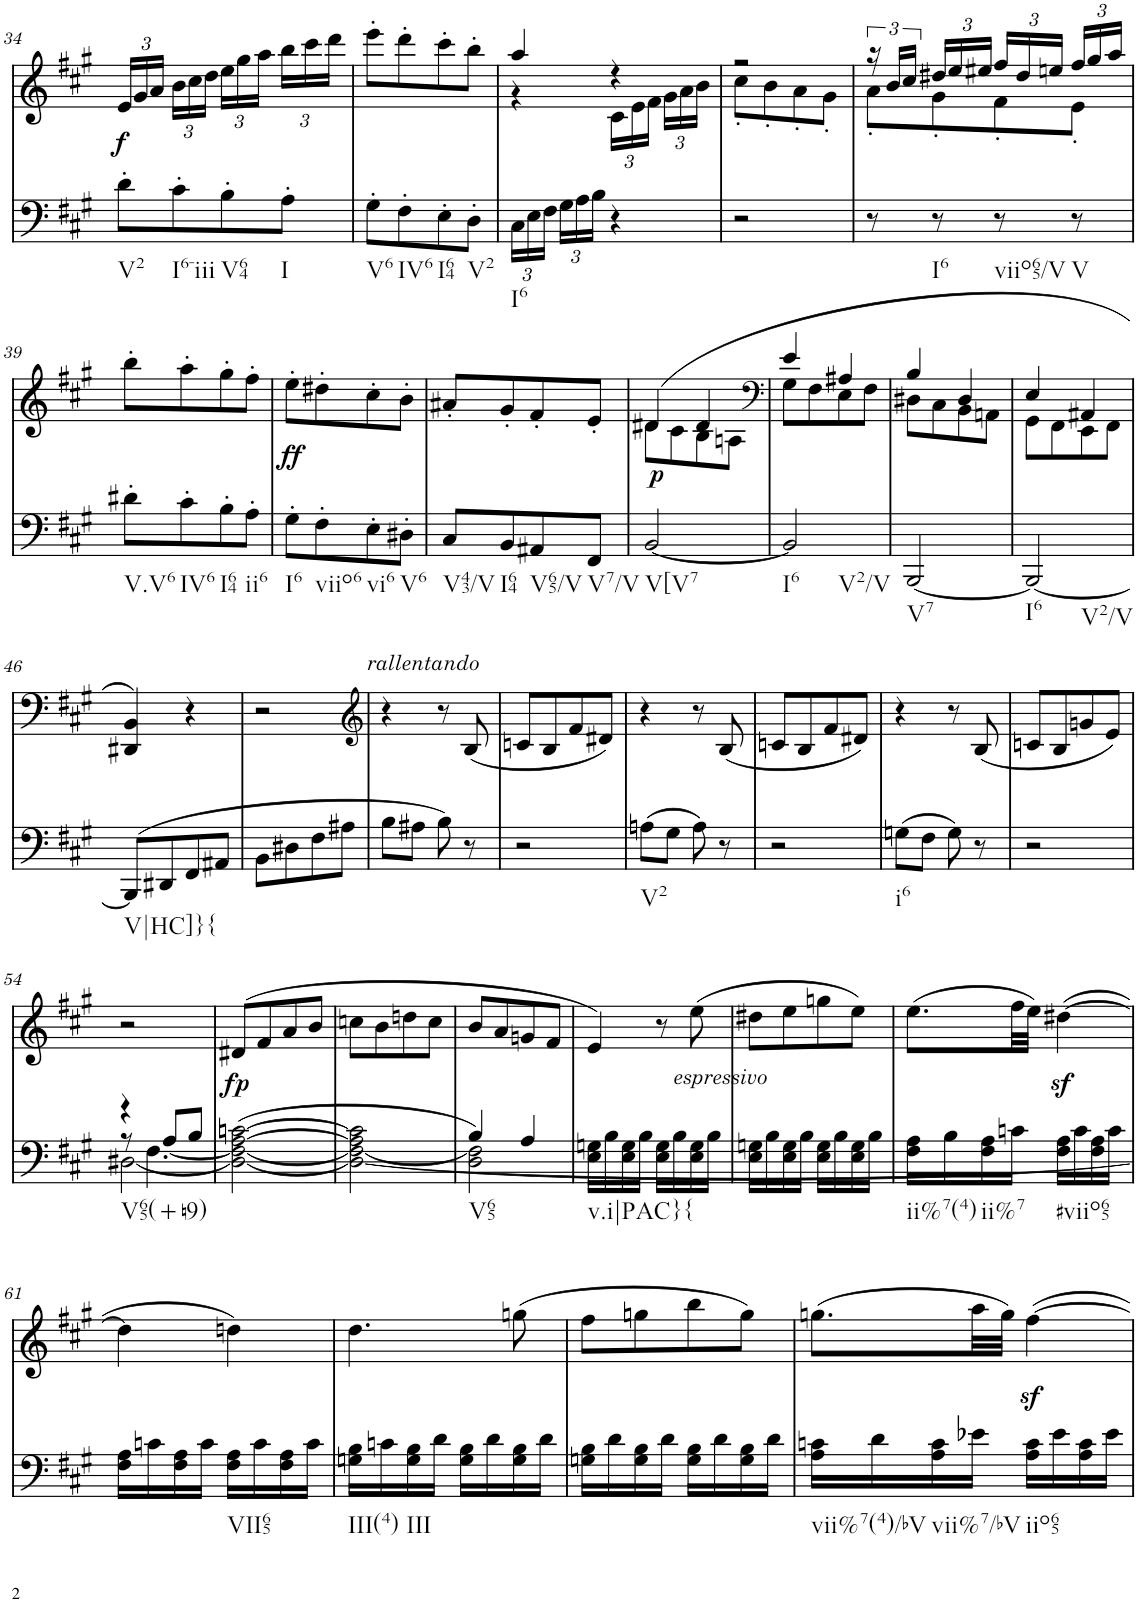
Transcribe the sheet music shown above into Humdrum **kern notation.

**kern	**dynam	**harte	**kern	**dynam
*part2	*part2	*part2	*part1	*part1
*staff2	*staff2	*	*staff1	*staff1
*I"piano	*	*	*I"piano	*
*I'Pno	*	*	*I'Pno	*
!!LO:PB:g=z
*clefG2	*	*	*clefG2	*
*k[f#c#g#]	*	*	*k[f#c#g#]	*
*A:	*	*	*A:	*
*M2/4	*	*	*M2/4	*
*	*	*	*Xbrackettup	*
=34	=34	=34	=34	=34
!	!	!	!	!LO:DY:b
8d'\L	.	.	24e/LL	f
.	.	.	24g#/	.
.	.	.	24a/JJ	.
8c#'\	.	.	24b\LL	.
.	.	.	24cc#\	.
.	.	.	24dd\JJ	.
8B'\	.	.	24ee\LL	.
.	.	.	24gg#\	.
.	.	.	24aa\JJ	.
8A'\J	.	.	24bb\LL	.
.	.	.	24ccc#\	.
.	.	.	24ddd\JJ	.
=35	=35	=35	=35	=35
8G#'\L	.	.	8eee'\L	.
8F#'\	.	.	8ddd'\	.
8E'\	.	.	8ccc#'\	.
8D'\J	.	.	8bb'\J	.
=36	=36	=36	=36	=36
*Xbrackettup	*	*	*	*
*	*	*	*^	*
24C#\LL	.	.	4aa/	4r	.
24E\	.	.	.	.	.
24F#\JJ	.	.	.	.	.
24G#\LL	.	.	.	.	.
24A\	.	.	.	.	.
24B\JJ	.	.	.	.	.
4r	.	.	4r	24c#\LL	.
.	.	.	.	24e\	.
.	.	.	.	24f#\JJ	.
.	.	.	.	24g#\LL	.
.	.	.	.	24a\	.
.	.	.	.	24b\JJ	.
=37	=37	=37	=37	=37	=37
2r	.	.	2r	8cc#'\L	.
.	.	.	.	8b'\	.
.	.	.	.	8a'\	.
.	.	.	.	8g#'\J	.
=38	=38	=38	=38	=38	=38
*	*	*	*brackettup	*	*
!	!	!LO:H:kt=N.C.	!	!	!
8r	.	N	24r	8a'\L	.
.	.	.	24b/LL	.	.
.	.	.	24cc#/JJ	.	.
*	*	*	*Xbrackettup	*	*
8r	.	.	24dd#X/LL	8g#'\	.
.	.	.	24ee/	.	.
.	.	.	24ee#X/JJ	.	.
8r	.	.	24ff#/LL	8f#'\	.
.	.	.	24dd#/	.	.
.	.	.	24een/JJ	.	.
8r	.	.	24ff#/LL	8e'\J	.
.	.	.	24gg#/	.	.
.	.	.	24aa/JJ	.	.
*	*	*	*v	*v	*
!!LO:LB:g=z
=39	=39	=39	=39	=39
8d#X'\L	.	.	8bb'\L	.
8c#'\	.	.	8aa'\	.
8B'\	.	.	8gg#'\	.
8A'\J	.	.	8ff#'\J	.
=40	=40	=40	=40	=40
!	!	!	!	!LO:DY:b
8G#'\L	.	.	8ee'\L	ff
8F#'\	.	.	8dd#X'\	.
8E'\	.	.	8cc#'\	.
8D#X'\J	.	.	8b'\J	.
=41	=41	=41	=41	=41
8C#/L	.	.	8a#X'/L	.
8BB/	.	.	8g#'/	.
8AA#X/	.	.	8f#'/	.
8FF#/J	.	.	8e'/J	.
=42	=42	=42	=42	=42
*	*	*	*^	*
!	!LO:DY:a	!	!	!	!
[2BB/	p	.	(4d#X/	8d#\L	.
.	.	.	.	8c#\	.
.	.	.	4d#/	8B\	.
.	.	.	.	8An\J	.
=43	=43	=43	=43	=43	=43
*	*	*	*clefF4	*	*
2BB/]	.	.	4e/	8G#\L	.
.	.	.	.	8F#\	.
.	.	.	4A#X/	8E\	.
.	.	.	.	8F#\J	.
=44	=44	=44	=44	=44	=44
[2BBB/	.	.	4B/	8D#X\L	.
.	.	.	.	8C#\	.
.	.	.	4D#/	8BB\	.
.	.	.	.	8AAn\J	.
=45	=45	=45	=45	=45	=45
2BBB/_	.	.	4E/	8GG#\L	.
.	.	.	.	8FF#\	.
.	.	.	4AA#X/	8EE\	.
.	.	.	.	8FF#\J	.
*	*	*	*v	*v	*
!!LO:LB:g=z
=46	=46	=46	=46	=46
(>8BBB/L]	.	.	4DD#X/ 4BB/)	.
8DD#X/	.	.	.	.
8FF#/	.	.	4r	.
8AA#X/J	.	.	.	.
=47	=47	=47	=47	=47
8BB\L	.	.	2r	.
8D#X\	.	.	.	.
8F#\	.	.	.	.
8A#X\J	.	.	.	.
=48	=48	=48	=48	=48
*	*	*	*clefG2	*
8B\L	.	.	4r	.
8A#X\J	.	.	.	.
!	!	!	!	!LO:DY:a
8B\)	.	.	8r	other-dynamics
8r	.	.	(8B/	.
=49	=49	=49	=49	=49
2r	.	.	8cn/L	.
.	.	.	8B/	.
.	.	.	8f#/	.
.	.	.	8d#X/J)	.
=50	=50	=50	=50	=50
(8An\L	.	.	4r	.
8G#\J	.	.	.	.
8A\)	.	.	8r	.
8r	.	.	(8B/	.
=51	=51	=51	=51	=51
2r	.	.	8cn/L	.
.	.	.	8B/	.
.	.	.	8f#/	.
.	.	.	8d#X/J)	.
=52	=52	=52	=52	=52
(8Gn\L	.	.	4r	.
8F#\J	.	.	.	.
8G\)	.	.	8r	.
8r	.	.	(8B/	.
=53	=53	=53	=53	=53
2r	.	.	8cn/L	.
.	.	.	8B/	.
.	.	.	8gn/	.
.	.	.	8e/J)	.
!!LO:LB:g=z
=54	=54	=54	=54	=54
*^	*	*	*	*
*	*^	*	*	*	*
4r	8r	[2D#X\	.	.	2r	.
.	[4.F#\	.	.	.	.	.
8A/L	.	.	.	.	.	.
8B/J	.	.	.	.	.	.
*v	*v	*v	*	*	*	*
=55	=55	=55	=55	=55
!	!	!	!	!LO:DY:b
(2D#\_ 2F#\_ [2A\ [2cn\	.	.	(8d#X/L	fp
.	.	.	8f#/	.
.	.	.	8a/	.
.	.	.	8b/J	.
=56	=56	=56	=56	=56
2D#\_ 2F#\_ 2A\] 2c\]	.	.	8ccn\L	.
.	.	.	8b\	.
.	.	.	8ddn\	.
.	.	.	8cc\J	.
=57	=57	=57	=57	=57
*^	*	*	*	*
4B/)	2D\ 2F#\]	.	.	8b/L	.
.	.	.	.	8a/	.
4A/	.	.	.	8gn/	.
.	.	.	.	8f#/J	.
*v	*v	*	*	*	*
=58	=58	=58	=58	=58
16E\ 16Gn\LL	.	.	4e/)	.
16B\	.	.	.	.
16E\ 16G\	.	.	.	.
16B\JJ	.	.	.	.
16E\ 16G\LL	.	.	8r	.
16B\	.	.	.	.
!	!	!	!	!LO:DY:b
16E\ 16G\	.	.	(8ee\	other-dynamics
16B\JJ	.	.	.	.
=59	=59	=59	=59	=59
16E\ 16Gn\LL	.	.	8dd#X\L	.
16B\	.	.	.	.
16E\ 16G\	.	.	8ee\	.
16B\JJ	.	.	.	.
16E\ 16G\LL	.	.	8ggn\	.
16B\	.	.	.	.
16E\ 16G\	.	.	8ee\J)	.
16B\JJ	.	.	.	.
=60	=60	=60	=60	=60
16F#\ 16A\LL	.	.	(8.ee\L	.
16B\	.	.	.	.
16F#\ 16A\	.	.	.	.
16cn\JJ	.	.	32ff#\LL	.
.	.	.	32ee\JJJ)	.
16F#\ 16A\LL	.	.	([4dd#Xz<\	.
16c\	.	.	.	.
16F#\ 16A\	.	.	.	.
16c\JJ	.	.	.	.
!!LO:LB:g=z
=61	=61	=61	=61	=61
16F#\ 16A\LL	.	.	4dd#\]	.
16cn\	.	.	.	.
16F#\ 16A\	.	.	.	.
16c\JJ	.	.	.	.
16F#\ 16A\LL	.	.	4ddn\)	.
16c\	.	.	.	.
16F#\ 16A\	.	.	.	.
16c\JJ	.	.	.	.
=62	=62	=62	=62	=62
16Gn\ 16B\LL	.	.	4.dd\	.
16cn\	.	.	.	.
16G\ 16B\	.	.	.	.
16d\JJ	.	.	.	.
16G\ 16B\LL	.	.	.	.
16d\	.	.	.	.
16G\ 16B\	.	.	(8ggn\	.
16d\JJ	.	.	.	.
=63	=63	=63	=63	=63
16Gn\ 16B\LL	.	.	8ff#\L	.
16d\	.	.	.	.
16G\ 16B\	.	.	8ggn\	.
16d\JJ	.	.	.	.
16G\ 16B\LL	.	.	8bb\	.
16d\	.	.	.	.
16G\ 16B\	.	.	8gg\J)	.
16d\JJ	.	.	.	.
=64	=64	=64	=64	=64
16A\ 16cn\LL	.	.	(8.ggn\L	.
16d\	.	.	.	.
16A\ 16c\	.	.	.	.
16e-X\JJ	.	.	32aa\LL	.
.	.	.	32gg\JJJ)	.
16A\ 16c\LL	.	.	[4ff#z<\	.
16e-\	.	.	.	.
16A\ 16c\	.	.	.	.
16e-\JJ	.	.	.	.
=	=	=	=	=
*-	*-	*-	*-	*-
